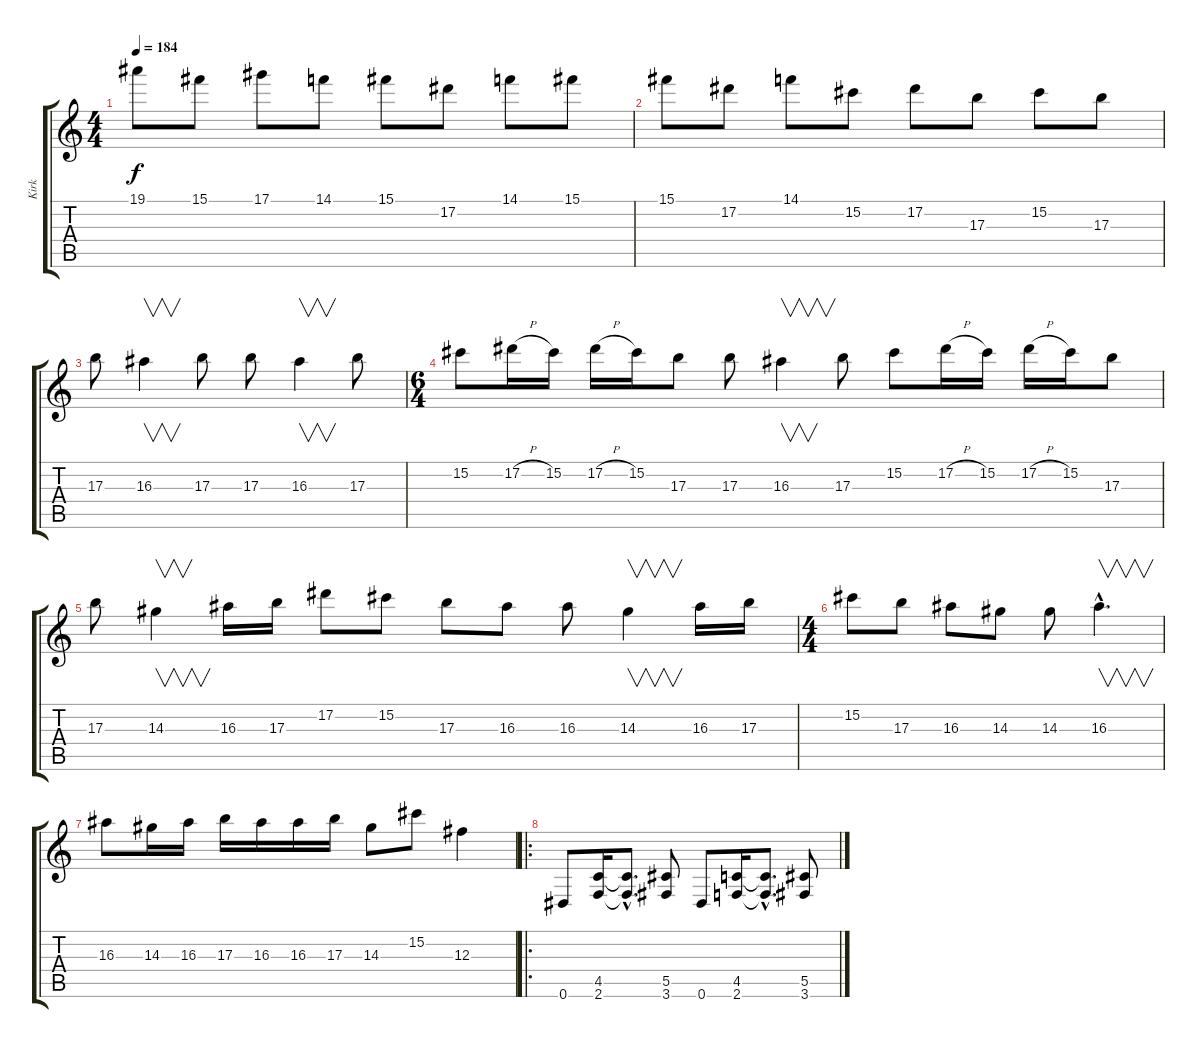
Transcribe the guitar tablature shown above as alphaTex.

\track ("Kirk" "Kirk") {instrument overdrivenguitar}
\staff {score tabs}
\tuning (Eb4 Bb3 Gb3 Db3 Ab2 Eb2) {hide}
\ts (4 4)
\tempo 184
\clef g2
\ks c
19.1.8{dy f} 15.1.8 17.1.8 14.1.8 15.1.8 17.2.8 14.1.8 15.1.8 |
15.1.8 17.2.8 14.1.8 15.2.8 17.2.8 17.3.8 15.2.8 17.3.8 |
17.3.8 16.3.4{v} 17.3.8 17.3.8 16.3.4{v} 17.3.8 |
\ts (6 4)
15.2.8 17.2{h}.16 15.2.16 17.2{h}.16 15.2.16 17.3.8 17.3.8 16.3.4{v} 17.3.8 15.2.8 17.2{h}.16 15.2.16 17.2{h}.16 15.2.16 17.3.8 |
17.3.8 14.3.4{v} 16.3.16 17.3.16 17.2.8 15.2.8 17.3.8 16.3.8 16.3.8 14.3.4{v} 16.3.16 17.3.16 |
\ts (4 4)
15.2.8 17.3.8 16.3.8 14.3.8 14.3.8 16.3{hac}.4{v d} |
16.3.8 14.3.16 16.3.16 17.3.16 16.3.16 16.3.16 17.3.16 14.3.8 15.2.8 12.3.4 |
\ro
0.6.8 (4.5 2.6).16 (4.5{hac t} 2.6{hac t}).8{d} (5.5 3.6).8 0.6.8 (4.5 2.6).16 (4.5{hac t} 2.6{hac t}).8{d} (5.5 3.6).8
